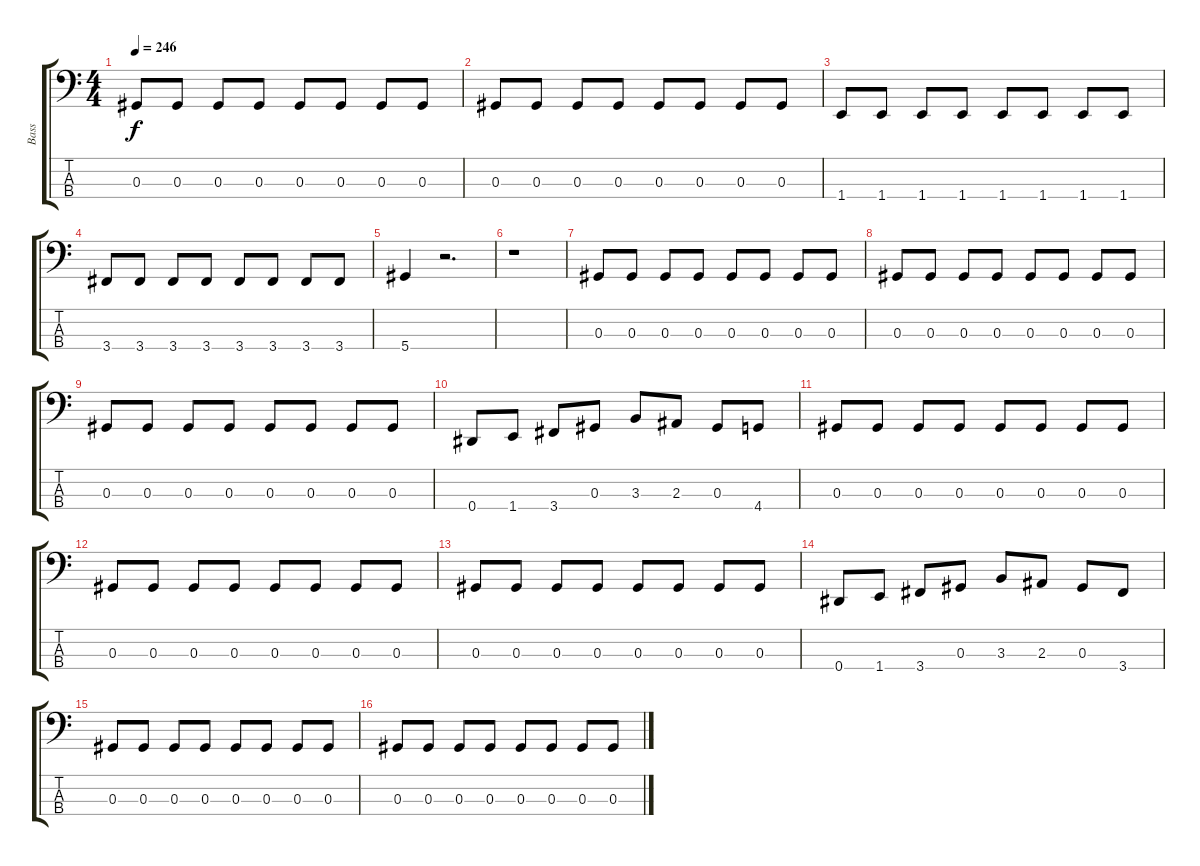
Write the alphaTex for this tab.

\track ("Bass" "Bass") {instrument electricbassfinger}
\staff {score tabs}
\tuning (Gb2 Db2 Ab1 Eb1) {hide}
\ts (4 4)
\tempo 246
\clef f4
\ks c
0.3.8{dy f} 0.3.8 0.3.8 0.3.8 0.3.8 0.3.8 0.3.8 0.3.8 |
0.3.8 0.3.8 0.3.8 0.3.8 0.3.8 0.3.8 0.3.8 0.3.8 |
1.4.8 1.4.8 1.4.8 1.4.8 1.4.8 1.4.8 1.4.8 1.4.8 |
3.4.8 3.4.8 3.4.8 3.4.8 3.4.8 3.4.8 3.4.8 3.4.8 |
5.4.4 r.2{d} |
r.1 |
0.3.8 0.3.8 0.3.8 0.3.8 0.3.8 0.3.8 0.3.8 0.3.8 |
0.3.8 0.3.8 0.3.8 0.3.8 0.3.8 0.3.8 0.3.8 0.3.8 |
0.3.8 0.3.8 0.3.8 0.3.8 0.3.8 0.3.8 0.3.8 0.3.8 |
0.4.8 1.4.8 3.4.8 0.3.8 3.3.8 2.3.8 0.3.8 4.4.8 |
0.3.8 0.3.8 0.3.8 0.3.8 0.3.8 0.3.8 0.3.8 0.3.8 |
0.3.8 0.3.8 0.3.8 0.3.8 0.3.8 0.3.8 0.3.8 0.3.8 |
0.3.8 0.3.8 0.3.8 0.3.8 0.3.8 0.3.8 0.3.8 0.3.8 |
0.4.8 1.4.8 3.4.8 0.3.8 3.3.8 2.3.8 0.3.8 3.4.8 |
0.3.8 0.3.8 0.3.8 0.3.8 0.3.8 0.3.8 0.3.8 0.3.8 |
0.3.8 0.3.8 0.3.8 0.3.8 0.3.8 0.3.8 0.3.8 0.3.8
